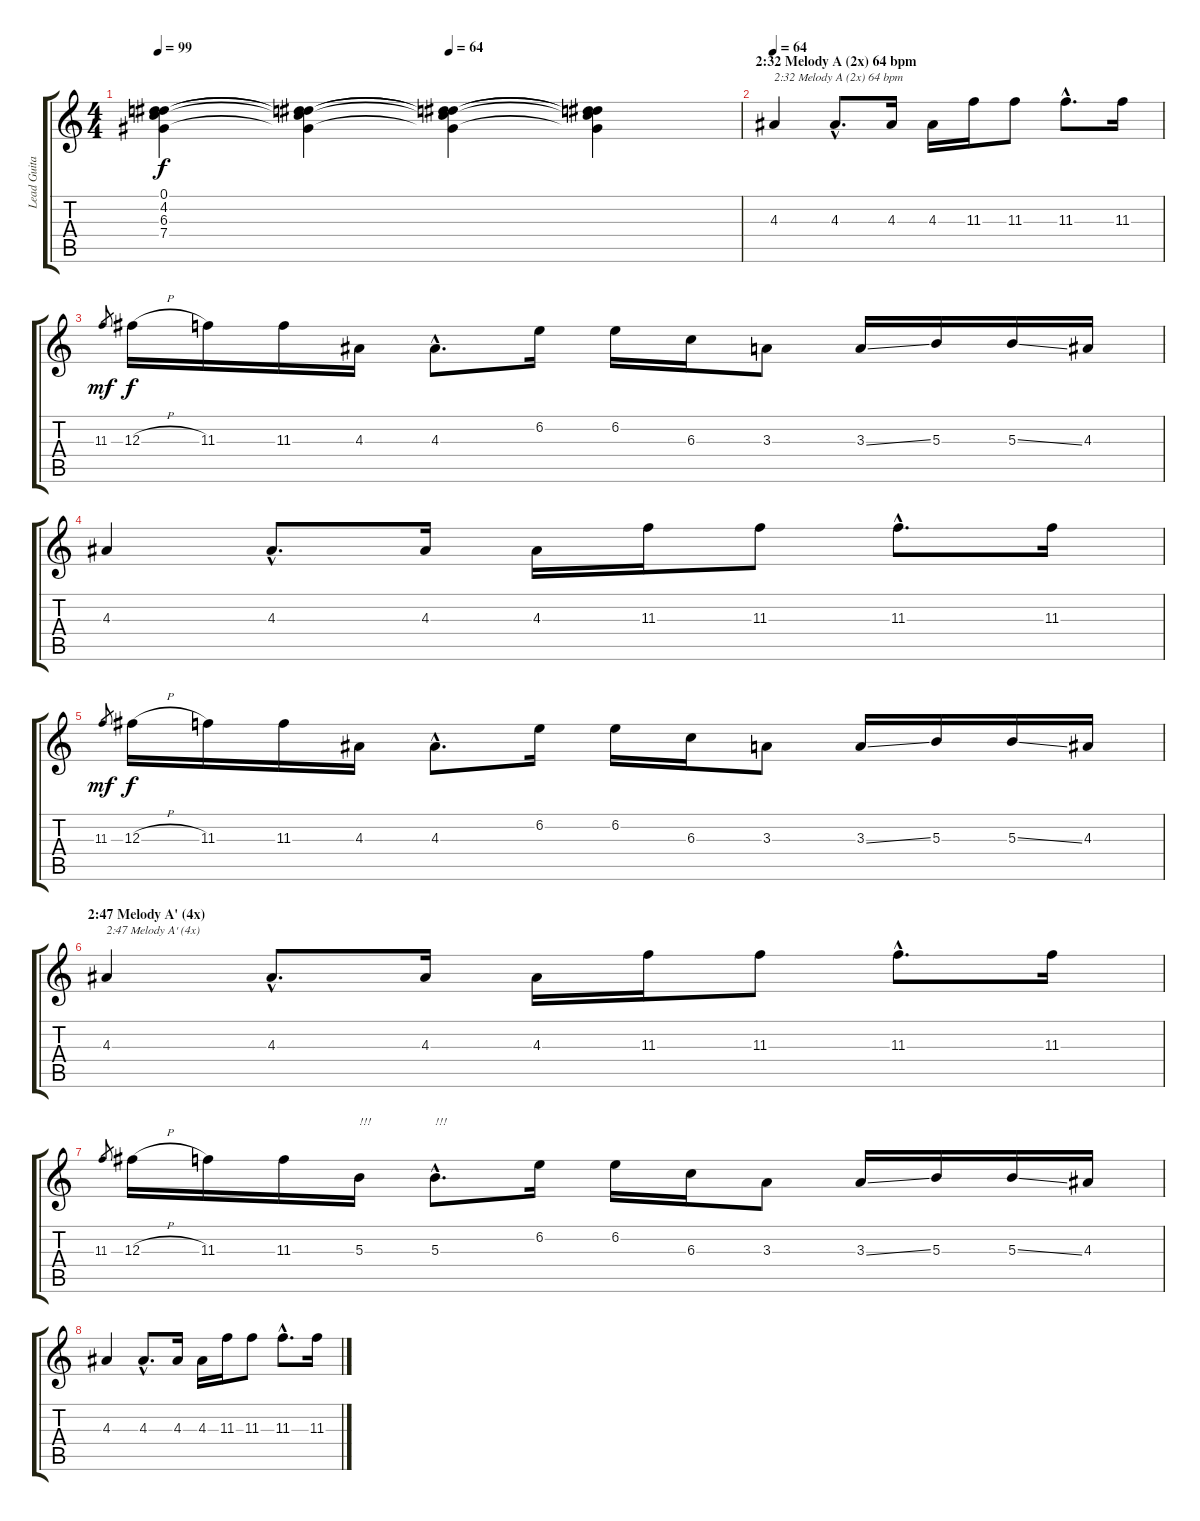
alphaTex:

\track ("Lead Guitar" "Lead Guita") {instrument acousticguitarnylon}
\staff {score tabs}
\tuning (Eb4 Bb3 Gb3 Db3 Ab2 Eb2) {hide}
\ts (4 4)
\tempo 99
\tempo (64 0.5)
\clef g2
\ks c
(0.1{t} 4.2{t} 6.3{t} 7.4{t}).4{dy f} (0.1{t} 4.2{t} 6.3{t} 7.4{t}).4 (0.1{t} 4.2{t} 6.3{t} 7.4{t}).4 (0.1{t} 4.2{t} 6.3{t} 7.4{t}).4 |
\section ("" "2:32 Melody A (2x) 64 bpm")
\tempo 64
4.3.4{txt "2:32 Melody A (2x) 64 bpm" balance 4 instrument overdrivenguitar} 4.3{hac}.8{d} 4.3.16 4.3.16 11.3.16 11.3.8 11.3{hac}.8{d} 11.3.16 |
11.3.8{gr dy mf} 12.3{h}.16{dy f} 11.3.16 11.3.16 4.3.16 4.3{hac}.8{d} 6.2.16 6.2.16 6.3.16 3.3.8 3.3{ss}.16 5.3.16 5.3{ss}.16 4.3.16 |
4.3.4 4.3{hac}.8{d} 4.3.16 4.3.16 11.3.16 11.3.8 11.3{hac}.8{d} 11.3.16 |
11.3.8{gr dy mf} 12.3{h}.16{dy f} 11.3.16 11.3.16 4.3.16 4.3{hac}.8{d} 6.2.16 6.2.16 6.3.16 3.3.8 3.3{ss}.16 5.3.16 5.3{ss}.16 4.3.16 |
\section ("" "2:47 Melody A' (4x)")
4.3.4{txt "2:47 Melody A' (4x)"} 4.3{hac}.8{d} 4.3.16 4.3.16 11.3.16 11.3.8 11.3{hac}.8{d} 11.3.16 |
11.3.8{gr} 12.3{h}.16 11.3.16 11.3.16 5.3.16{txt "!!!"} 5.3{hac}.8{d txt "!!!"} 6.2.16 6.2.16 6.3.16 3.3.8 3.3{ss}.16 5.3.16 5.3{ss}.16 4.3.16 |
4.3.4 4.3{hac}.8{d} 4.3.16 4.3.16 11.3.16 11.3.8 11.3{hac}.8{d} 11.3.16
